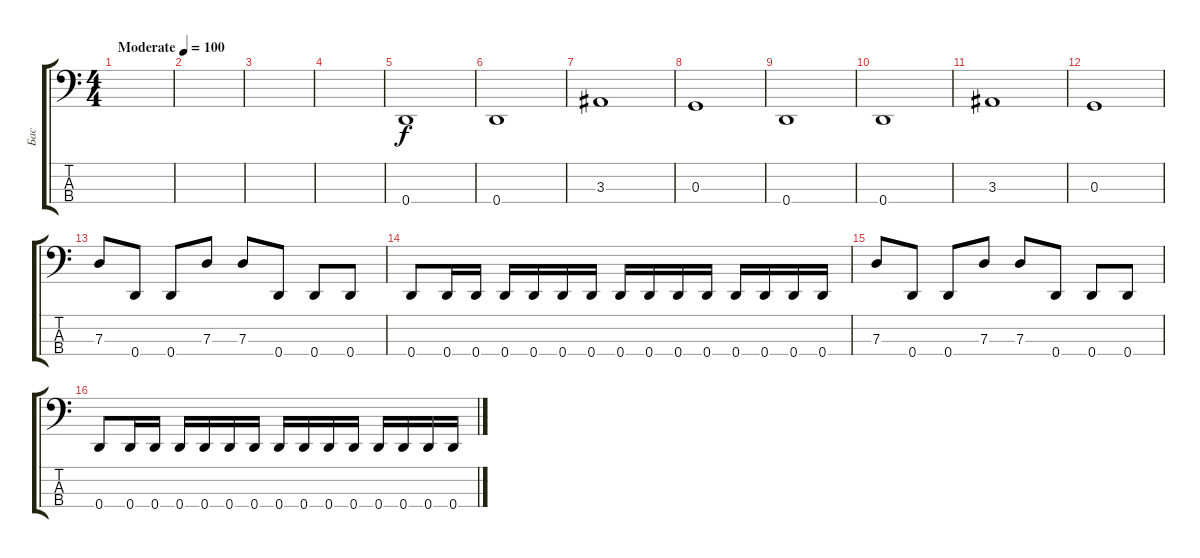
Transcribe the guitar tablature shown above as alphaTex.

\track ("Бас" "Бас") {instrument electricbassfinger}
\staff {score tabs}
\tuning (F2 C2 G1 D1) {hide}
\ts (4 4)
\tempo (100 "Moderate")
\clef f4
\ks c
|
|
|
|
0.4.1 |
0.4.1 |
3.3.1 |
0.3.1 |
0.4.1 |
0.4.1 |
3.3.1 |
0.3.1 |
7.3.8 0.4.8 0.4.8 7.3.8 7.3.8 0.4.8 0.4.8 0.4.8 |
0.4.8 0.4.16 0.4.16 0.4.16 0.4.16 0.4.16 0.4.16 0.4.16 0.4.16 0.4.16 0.4.16 0.4.16 0.4.16 0.4.16 0.4.16 |
7.3.8 0.4.8 0.4.8 7.3.8 7.3.8 0.4.8 0.4.8 0.4.8 |
0.4.8 0.4.16 0.4.16 0.4.16 0.4.16 0.4.16 0.4.16 0.4.16 0.4.16 0.4.16 0.4.16 0.4.16 0.4.16 0.4.16 0.4.16
